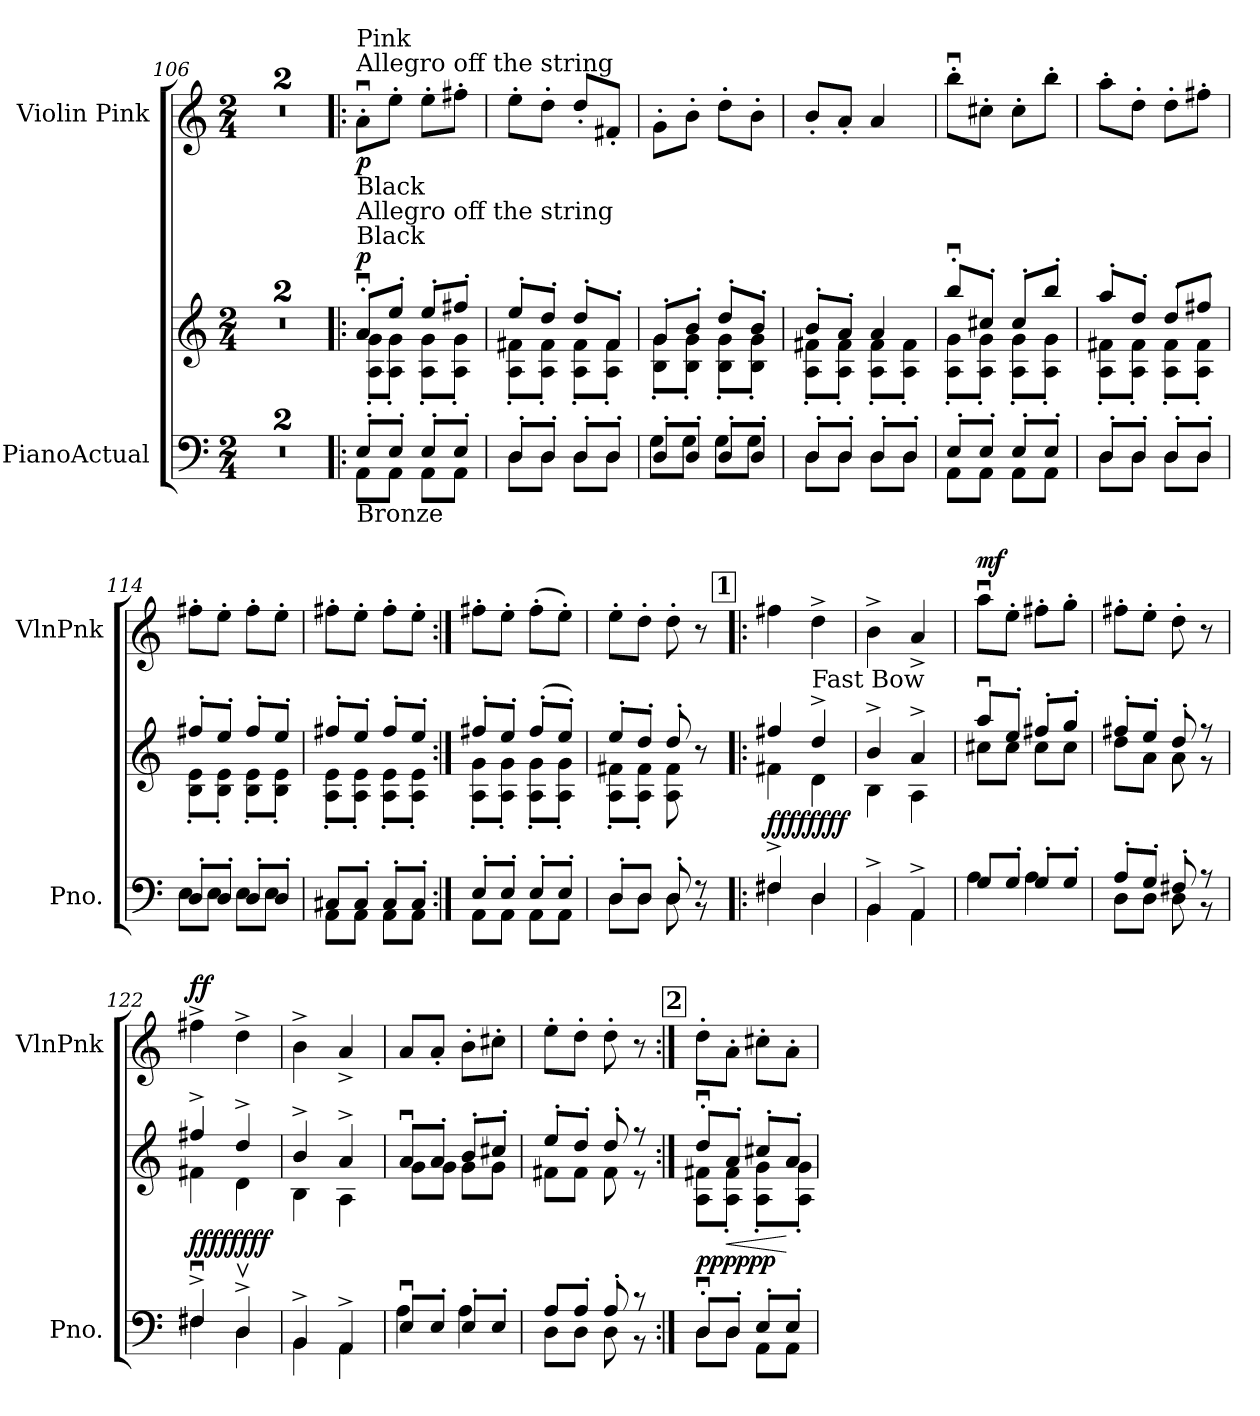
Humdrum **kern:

**kern	**text	**kern	**text	**dynam	**kern	**dynam
*part2	*part2	*part2	*part2	*part2	*part1	*part1
*staff3	*staff3	*staff2	*staff2	*staff2/3	*staff1	*staff1
*I"PianoActual	*	*	*	*	*I"Violin Pink	*
*I'Pno.	*	*	*	*	*I'VlnPnk	*
*clefF4	*	*clefG2	*	*	*clefG2	*
*k[]	*	*k[]	*	*	*k[]	*
*M2/4	*	*M2/4	*	*	*M2/4	*
=106	=106	=106	=106	=106	=106	=106
2ryy	.	2ryy	.	.	2ryy	.
=107	=107	=107	=107	=107	=107	=107
2ryy	.	2ryy	.	.	2ryy	.
!!LO:LB:g=z
=108!|:	=108!|:	=108!|:	=108!|:	=108!|:	=108!|:	=108!|:
*^	*	*^	*	*	*	*
!	!	!	!	!	!	!	!LO:TX:a:t=Allegro off the string	!
!	!	!	!	!	!	!	!LO:TX:a:t=Pink	!
!	!	!	!LO:TX:a:t=Black	!	!	!	!	!
!	!	!	!LO:TX:a:t=Allegro off the string	!	!	!	!	!
!	!	!	!LO:TX:a:t=Black	!	!	!	!	!
!LO:TX:b:t=Bronze	!	!	!	!	!	!	!	!
!	!	!	!	!	!	!LO:DY:b	!	!LO:DY:b
8E'/L	8AA\L	.	8au'/L	8A\' 8g\'L	.	p	8au'\L	p
8E'/J	8AA\J	.	8ee'/J	8A\' 8g\'J	.	.	8ee'\J	.
8E'/L	8AA\L	.	8ee'/L	8A\' 8g\'L	.	.	8ee'\L	.
8E'/J	8AA\J	.	8ff#X'/J	8A\' 8g\'J	.	.	8ff#X'\J	.
=109	=109	=109	=109	=109	=109	=109	=109	=109
8D'/L	8D\L	.	8ee'/L	8A\' 8f#X\'L	.	.	8ee'\L	.
8D'/J	8D\J	.	8dd'/J	8A\' 8f#\'J	.	.	8dd'\J	.
8D'/L	8D\L	.	8dd'/L	8A\' 8f#\'L	.	.	8dd'/L	.
8D'/J	8D\J	.	8f#'/J	8A\' 8f#\'J	.	.	8f#X'/J	.
=110	=110	=110	=110	=110	=110	=110	=110	=110
8D'/L	8G\L	.	8g'/L	8B\' 8g\'L	.	.	8g'\L	.
8D'/J	8G\J	.	8b'/J	8B\' 8g\'J	.	.	8b'\J	.
8D'/L	8G\L	.	8dd'/L	8B\' 8g\'L	.	.	8dd'\L	.
8D'/J	8G\J	.	8b'/J	8B\' 8g\'J	.	.	8b'\J	.
=111	=111	=111	=111	=111	=111	=111	=111	=111
8D'/L	8D\L	.	8b'/L	8A\' 8f#X\'L	.	.	8b'/L	.
8D'/J	8D\J	.	8a'/J	8A\' 8f#\'J	.	.	8a'/J	.
8D'/L	8D\L	.	4a/	8A\' 8f#\'L	.	.	4a/	.
8D'/J	8D\J	.	.	8A\' 8f#\'J	.	.	.	.
!!LO:LB:g=z
=112	=112	=112	=112	=112	=112	=112	=112	=112
8E'/L	8AA\L	.	8bbu'/L	8A\' 8g\'L	.	.	8bbu'\L	.
8E'/J	8AA\J	.	8cc#X'/J	8A\' 8g\'J	.	.	8cc#X'\J	.
8E'/L	8AA\L	.	8cc#'/L	8A\' 8g\'L	.	.	8cc#'\L	.
8E'/J	8AA\J	.	8bb'/J	8A\' 8g\'J	.	.	8bb'\J	.
=113	=113	=113	=113	=113	=113	=113	=113	=113
8D'/L	8D\L	.	8aa'/L	8A\' 8f#X\'L	.	.	8aa'\L	.
8D'/J	8D\J	.	8dd'/J	8A\' 8f#\'J	.	.	8dd'\J	.
8D'/L	8D\L	.	8dd'/L	8A\' 8f#\'L	.	.	8dd'\L	.
8D'/J	8D\J	.	8ff#X'/J	8A\' 8f#\'J	.	.	8ff#X'\J	.
=114	=114	=114	=114	=114	=114	=114	=114	=114
8D'/L	8E\L	.	8ff#X'/L	8B\' 8e\'L	.	.	8ff#X'\L	.
8D'/J	8E\J	.	8ee'/J	8B\' 8e\'J	.	.	8ee'\J	.
8D'/L	8E\L	.	8ff#'/L	8B\' 8e\'L	.	.	8ff#'\L	.
8D'/J	8E\J	.	8ee'/J	8B\' 8e\'J	.	.	8ee'\J	.
=115	=115	=115	=115	=115	=115	=115	=115	=115
8C#X/L	8AA\L	.	8ff#X'/L	8A\' 8e\'L	.	.	8ff#X'\L	.
8C#'/J	8AA\J	.	8ee'/J	8A\' 8e\'J	.	.	8ee'\J	.
8C#'/L	8AA\L	.	8ff#'/L	8A\' 8e\'L	.	.	8ff#'\L	.
8C#'/J	8AA\J	.	8ee'/J	8A\' 8e\'J	.	.	8ee'\J	.
!!LO:LB:g=z
=116:|!	=116:|!	=116:|!	=116:|!	=116:|!	=116:|!	=116:|!	=116:|!	=116:|!
8E'/L	8AA\L	.	8ff#X'/L	8A\' 8g\'L	.	.	8ff#X'\L	.
8E'/J	8AA\J	.	8ee'/J	8A\' 8g\'J	.	.	8ee'\J	.
8E'/L	8AA\L	.	(8ff#'/L	8A\' 8g\'L	.	.	(8ff#'\L	.
8E'/J	8AA\J	.	8ee'/J)	8A\' 8g\'J	.	.	8ee'\J)	.
=117	=117	=117	=117	=117	=117	=117	=117	=117
8D'/L	8D\L	.	8ee'/L	8A\' 8f#X\'L	.	.	8ee'\L	.
8D/J	8D\J	.	8dd'/J	8A\' 8f#\'J	.	.	8dd'\J	.
8D'/	8D\	.	8dd'/	8A\ 8f#\	.	.	8dd'\	.
8r	8r	.	8r	8ryy	.	.	8r	.
!!LO:REH:place=s1:a:B:fs=9.9988:t=1
=118!|:	=118!|:	=118!|:	=118!|:	=118!|:	=118!|:	=118!|:	=118!|:	=118!|:
!	!	!	!	!	!	!LO:DY:a=2	!	!
!	!	!	!	!	!	!LO:DY:n=1:a=2	!	!
!	!	!	!	!	!	!LO:DY:n=2:a	!	!
!	!	!	!	!	!	!LO:DY:n=3:a	!	!
4F#X^/	4F#\	.	4ff#X/	4f#X\	.	ff ff ff ff	4ff#X\	.
!	!	!	!LO:TX:a:t=Fast Bow	!	!	!	!	!
4D/	4D\	.	4dd^/	4d\	.	.	4dd^\	.
=119	=119	=119	=119	=119	=119	=119	=119	=119
4BB^/	4BB\	.	4b^/	4B\	.	.	4b^\	.
4AA^/	4AA\	.	4a^/	4A\	.	.	4a^/	.
=120	=120	=120	=120	=120	=120	=120	=120	=120
!	!	!	!	!	!	!LO:DY:a=2	!	!
!	!	!	!	!	!	!LO:DY:n=1:a=2	!	!
!	!	!	!	!	!	!LO:DY:n=2:a	!	!
!	!	!	!	!	!	!LO:DY:n=3:a	!	!LO:DY:a
8G/L	4A\	.	8aau/L	8cc#X\L	.	mf mf mf mf	8aau\L	mf
8G'/J	.	.	8ee'/J	8cc#\J	.	.	8ee'\J	.
8G'/L	4A\	.	8ff#X'/L	8cc#\L	.	.	8ff#X'\L	.
8G'/J	.	.	8gg'/J	8cc#\J	.	.	8gg'i\J	.
!!LO:LB:g=z
=121	=121	=121	=121	=121	=121	=121	=121	=121
8A'/L	8D\L	.	8ff#X'/L	8dd\L	.	.	8ff#X'\L	.
8G'/J	8D\J	.	8ee'/J	8a\J	.	.	8ee'\J	.
8F#X'/	8D\	.	8dd'/	8a\	.	.	8dd'\	.
8r	8r	.	8r	8r	.	.	8r	.
=122	=122	=122	=122	=122	=122	=122	=122	=122
!	!	!	!	!	!	!LO:DY:a=2	!	!
!	!	!	!	!	!	!LO:DY:n=1:a=2	!	!
!	!	!	!	!	!	!LO:DY:n=2:a	!	!
!	!	!	!	!	!	!LO:DY:n=3:a	!	!LO:DY:a
4F#Xu^/	4F#\	.	4ff#X^/	4f#X\	.	ff ff ff ff	4ff#X^\	ff
4Dv^/	4D\	.	4dd^/	4d\	.	.	4dd^\	.
=123	=123	=123	=123	=123	=123	=123	=123	=123
4BB^/	4BB\	.	4b^/	4B\	.	.	4b^\	.
4AA^/	4AA\	.	4a^/	4A\	.	.	4a^/	.
=124	=124	=124	=124	=124	=124	=124	=124	=124
!	!	!	!	!	!	!LO:DY:a=2	!	!
!	!	!	!	!	!	!LO:DY:n=1:a	!	!
!	!	!	!	!	!	!LO:DY:n=2:a	!	!
8Eu/L	4A\	.	8au/L	8g\L	.	mf mf mf	8a/L	.
8E'/J	.	.	8a'/J	8g\J	.	.	8a'/J	.
8E'/L	4A\	.	8b'/L	8g\L	.	.	8b'\L	.
8E'/J	.	.	8cc#X'/J	8g\J	.	.	8cc#X'\J	.
=125	=125	=125	=125	=125	=125	=125	=125	=125
8A/L	8D\L	.	8ee'/L	8f#X\L	.	.	8ee'\L	.
8A'/J	8D\J	.	8dd'/J	8f#\J	.	.	8dd'\J	.
8A'/	8D\	.	8dd'/	8f#\	.	.	8dd'\	.
8r	8r	.	8r	8r	.	.	8r	.
!!LO:LB:g=z
!!LO:REH:place=s1:a:B:fs=9.9988:t=2
=126:|!	=126:|!	=126:|!	=126:|!	=126:|!	=126:|!	=126:|!	=126:|!	=126:|!
!	!	!	!	!	!	!LO:DY:a=2	!	!
!	!	!	!	!	!	!LO:DY:n=1:a=2	!	!
!	!	!	!	!	!	!LO:DY:n=2:a	!	!
8Du'/L	8D\L	.	8ddu'/L	8A\ 8f#X\L	.	pp pp pp	8dd'\L	.
!	!	!	!	!	!	!LO:HP:b	!	!
8D'/J	8D\J	.	8a'/J	8A\' 8f#\'J	.	<	8a'\J	.
8E'/L	8AA\L	.	8cc#X'/L	8A\' 8g\'L	.	.	8cc#X'\L	.
8E'/J	8AA\J	.	8a'/J	8A\' 8g\'J	.	[	8a'\J	.
*v	*v	*	*	*	*	*	*	*
*	*	*v	*v	*	*	*	*
=	=	=	=	=	=	=
*-	*-	*-	*-	*-	*-	*-
